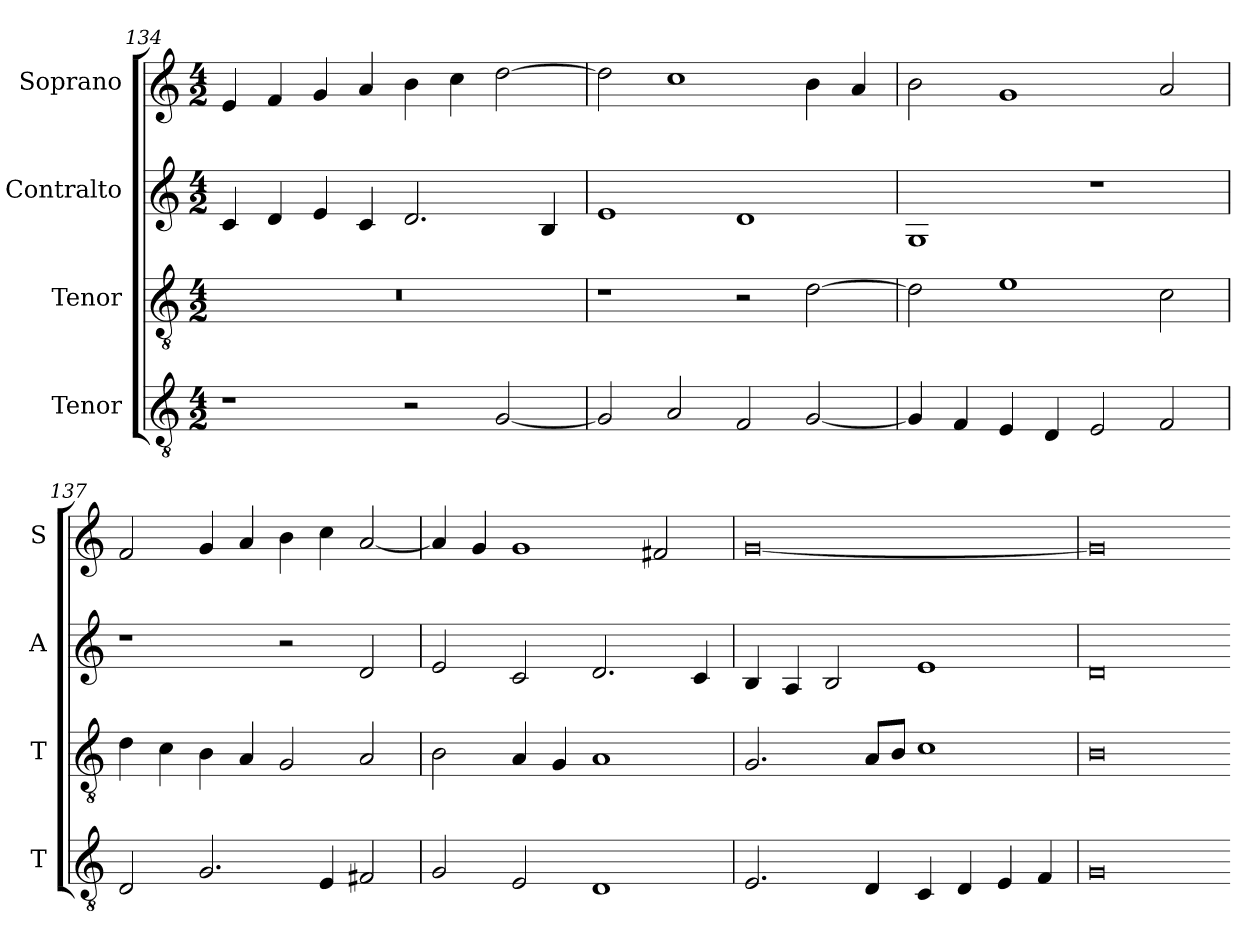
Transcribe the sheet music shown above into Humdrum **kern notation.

**kern	**kern	**kern	**kern
*part4	*part3	*part2	*part1
*staff4	*staff3	*staff2	*staff1
*I"Tenor	*I"Tenor	*I"Contralto	*I"Soprano
*I'T	*I'T	*I'A	*I'S
*clefGv2	*clefGv2	*clefG2	*clefG2
*k[]	*k[]	*k[]	*k[]
*G:mix	*G:mix	*G:mix	*G:mix
*M4/2	*M4/2	*M4/2	*M4/2
=134	=134	=134	=134
1r	0r	4c	4e
.	.	4d	4f
.	.	4e	4g
.	.	4c	4a
2r	.	2.d	4b
.	.	.	4cc
[2G	.	.	[2dd
.	.	4B	.
=135	=135	=135	=135
2G]	1r	1e	2dd]
2A	.	.	1cc
2F	2r	1d	.
[2G	[2d	.	4b
.	.	.	4a
=136	=136	=136	=136
4G]	2d]	1G	2b
4F	.	.	.
4E	1e	.	1g
4D	.	.	.
2E	.	1r	.
2F	2c	.	2a
=137	=137	=137	=137
2D	4d	1r	2f
.	4c	.	.
2.G	4B	.	4g
.	4A	.	4a
.	2G	2r	4b
4E	.	.	4cc
2F#X	2A	2d	[2a
=138	=138	=138	=138
2G	2B	2e	4a]
.	.	.	4g
2E	4A	2c	1g
.	4G	.	.
1D	1A	2.d	.
.	.	.	2f#X
.	.	4c	.
=139	=139	=139	=139
2.E	2.G	4B	[0g
.	.	4A	.
.	.	2B	.
4D	8A/L	.	.
.	8B/J	.	.
4C	1c	1e	.
4D	.	.	.
4E	.	.	.
4F	.	.	.
=140	=140	=140	=140
0G	0B	0d	0g]
=-	=-	=-	=-
*-	*-	*-	*-
